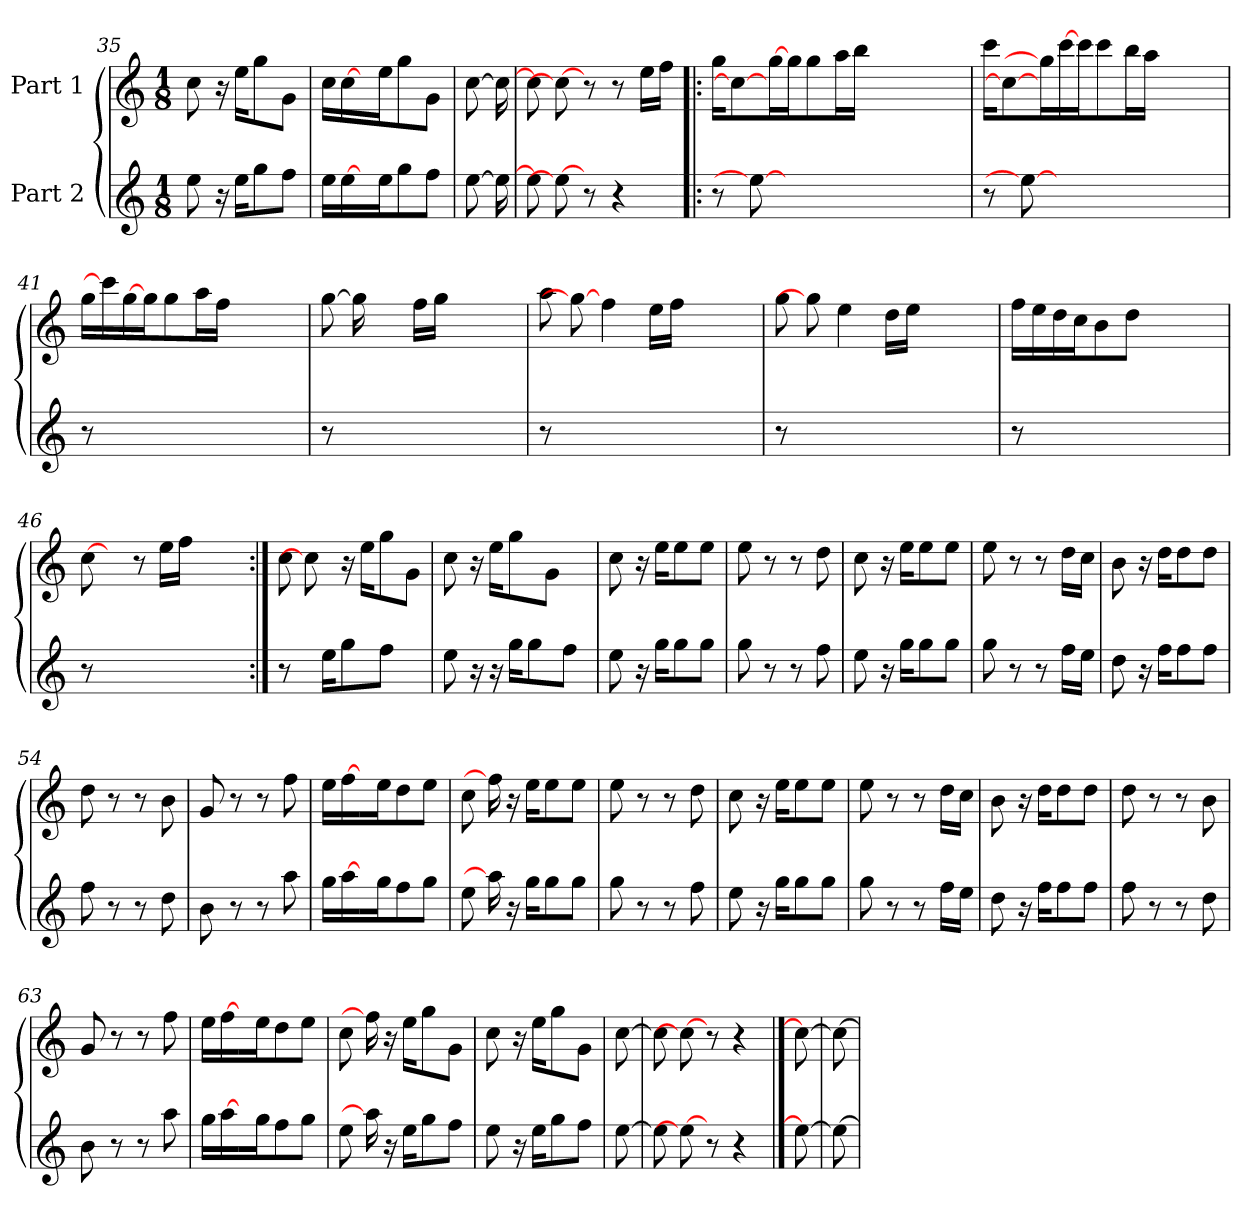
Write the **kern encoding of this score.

**kern	**kern
*part2	*part1
*staff2	*staff1
*I"Part 2	*I"Part 1
!!LO:LB:g=z
*clefG2	*clefG2
*k[]	*k[]
*M1/8	*M1/8
=35	=35
8ee\	8cc\
16r	16r
16ee\KL	16ee\KL
8gg\	8gg\
8ff\J	8g\J
=36	=36
16ee\KL	16cc\KL
[16ee\	[16cc\
16ryy	16ryy
16ee\K	16ee\K
8gg\	8gg\
8ff\J	8g\J
=37	=37
[8ee\	[8cc\
16ee\]	16cc\]
=38	=38
8ee\]	8cc\]
8ee\_	8cc\_
8r	8r
4r	8r
.	16ee\LL
.	16ff\JJ
=39!|:	=39!|:
8r	16gg\KL
.	8cc\_
8ee\_	.
.	[16gg\
2ryy	16gg\K
.	8gg\
.	16aa\L
.	16bb\JJ
.	2ryy
4ryy	.
16ryy	.
=40	=40
8r	16ccc\KL
.	8cc\_
8ee\_	.
.	16gg\]
2..ryy	[16ccc\
.	16ccc\K
.	8ccc\
.	16bb\L
.	16aa\JJ
.	2ryy
=41	=41
8r	16gg\KL
.	16ccc\]
2..ryy	[16gg\
.	16gg\K
.	8gg\
.	16aa\L
.	16ff\JJ
.	2ryy
!!LO:PB:g=z
=42	=42
8r	[8gg\
2..ryy	16gg\]
.	8.ryy
.	16ff\LL
.	16gg\JJ
.	2ryy
=43	=43
8r	8aa\
1ryy	8gg\_
.	4ff\
.	16ee\LL
.	16ff\JJ
.	2ryy
=44	=44
8r	8gg\
1ryy	8gg\]
.	4ee\
.	16dd\LL
.	16ee\JJ
.	2ryy
=45	=45
8r	16ff\LL
.	16ee\
2..ryy	16dd\
.	16cc\J
.	8b\
.	8dd\J
.	2ryy
=46	=46
8r	[8cc\
2..ryy	8ryy
.	8r
.	16ee\LL
.	16ff\JJ
.	2ryy
=47:|!	=47:|!
8r	8cc\
16ryy	8cc\]
16ee\KL	.
8gg\	16r
.	16ee\KL
8ff\J	8gg\
8ryy	8g\J
=48	=48
8ee\	8cc\
16r	16r
16r	16ee\KL
16gg\KL	8gg\
8gg\	.
.	8g\J
8ff\J	.
.	16ryy
!!LO:LB:g=z
=49	=49
8ee\	8cc\
16r	16r
16gg\KL	16ee\KL
8gg\	8ee\
8gg\J	8ee\J
=50	=50
8gg\	8ee\
8r	8r
8r	8r
8ff\	8dd\
=51	=51
8ee\	8cc\
16r	16r
16gg\KL	16ee\KL
8gg\	8ee\
8gg\J	8ee\J
=52	=52
8gg\	8ee\
8r	8r
8r	8r
16ff\LL	16dd\LL
16ee\JJ	16cc\JJ
=53	=53
8dd\	8b\
16r	16r
16ff\KL	16dd\KL
8ff\	8dd\
8ff\J	8dd\J
=54	=54
8ff\	8dd\
8r	8r
8r	8r
8dd\	8b\
=55	=55
8b\	8g/
8r	8r
8r	8r
8aa\	8ff\
=56	=56
16gg\KL	16ee\KL
[16aa\	[16ff\
16ryy	16ryy
16gg\K	16ee\K
8ff\	8dd\
8gg\J	8ee\J
=57	=57
8ee\	8cc\
16aa\]	16ff\]
16r	16r
16gg\KL	16ee\KL
8gg\	8ee\
8gg\J	8ee\J
!!LO:LB:g=z
=58	=58
8gg\	8ee\
8r	8r
8r	8r
8ff\	8dd\
=59	=59
8ee\	8cc\
16r	16r
16gg\KL	16ee\KL
8gg\	8ee\
8gg\J	8ee\J
=60	=60
8gg\	8ee\
8r	8r
8r	8r
16ff\LL	16dd\LL
16ee\JJ	16cc\JJ
=61	=61
8dd\	8b\
16r	16r
16ff\KL	16dd\KL
8ff\	8dd\
8ff\J	8dd\J
=62	=62
8ff\	8dd\
8r	8r
8r	8r
8dd\	8b\
=63	=63
8b\	8g/
8r	8r
8r	8r
8aa\	8ff\
=64	=64
16gg\KL	16ee\KL
[16aa\	[16ff\
16ryy	16ryy
16gg\K	16ee\K
8ff\	8dd\
8gg\J	8ee\J
=65	=65
8ee\	8cc\
16aa\]	16ff\]
16r	16r
16ee\KL	16ee\KL
8gg\	8gg\
8ff\J	8g\J
=66	=66
8ee\	8cc\
16r	16r
16ee\KL	16ee\KL
8gg\	8gg\
8ff\J	8g\J
!!LO:LB:g=z
=67	=67
[8ee\	[8cc\
=68	=68
8ee\]	8cc\]
8ee\_	8cc\_
8r	8r
4r	4r
==69	==69
8ee\_	8cc\_
=70	=70
8ee\_	8cc\_
=	=
*-	*-
